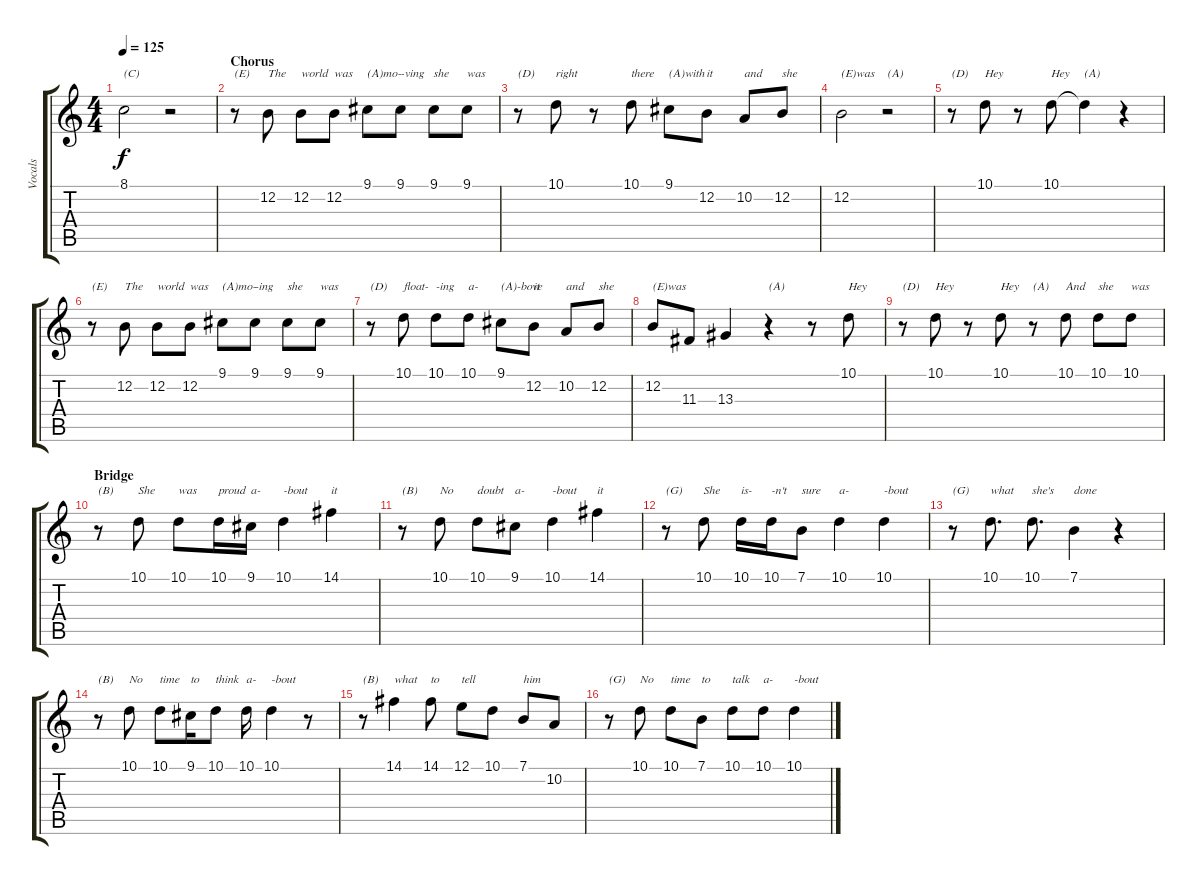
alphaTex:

\track ("Vocals" "Vocals") {instrument steeldrums}
\staff {score tabs}
\tuning (E4 B3 G3 D3 A2 E2) {hide}
\ts (4 4)
\tempo 125
\clef g2
\ks c
8.1{t}.2{txt "(C)" dy f} r.2 |
\section ("" "Chorus")
r.8{txt "(E)"} 12.2.8{txt "The"} 12.2.8{txt "world"} 12.2.8{txt "was"} 9.1.8{txt "(A)mo-"} 9.1.8{txt "-ving"} 9.1.8{txt "she"} 9.1.8{txt "was"} |
r.8{txt "(D)"} 10.1.8{txt "right"} r.8 10.1.8{txt "there"} 9.1.8{txt "(A)with"} 12.2.8{txt "it"} 10.2.8{txt "and"} 12.2.8{txt "she"} |
12.2.2{txt "(E)was"} r.2{txt "(A)"} |
r.8{txt "(D)"} 10.1.8{txt "Hey"} r.8 10.1.8{txt "Hey"} 10.1{t}.4{txt "(A)"} r.4 |
r.8{txt "(E)"} 12.2.8{txt "The"} 12.2.8{txt "world"} 12.2.8{txt "was"} 9.1.8{txt "(A)mo-"} 9.1.8{txt "-ing"} 9.1.8{txt "she"} 9.1.8{txt "was"} |
r.8{txt "(D)"} 10.1.8{txt "float-"} 10.1.8{txt "-ing"} 10.1.8{txt "a-"} 9.1.8{txt "(A)-bove"} 12.2.8{txt "it"} 10.2.8{txt "and"} 12.2.8{txt "she"} |
12.2.8{txt "(E)was"} 11.3.8 13.3.4 r.4{txt "(A)"} r.8 10.1.8{txt "Hey"} |
r.8{txt "(D)"} 10.1.8{txt "Hey"} r.8 10.1.8{txt "Hey"} r.8{txt "(A)"} 10.1.8{txt "And"} 10.1.8{txt "she"} 10.1.8{txt "was"} |
\section ("" "Bridge")
r.8{txt "(B)"} 10.1.8{txt "She"} 10.1.8{txt "was"} 10.1.16{txt "proud"} 9.1.16{txt "a-"} 10.1.4{txt "-bout"} 14.1.4{txt "it"} |
r.8{txt "(B)"} 10.1.8{txt "No"} 10.1.8{txt "doubt"} 9.1.8{txt "a-"} 10.1.4{txt "-bout"} 14.1.4{txt "it"} |
r.8{txt "(G)"} 10.1.8{txt "She"} 10.1.16{txt "is-"} 10.1.16{txt "-n't"} 7.1.8{txt "sure"} 10.1.4{txt "a-"} 10.1.4{txt "-bout"} |
r.8{txt "(G)"} 10.1.8{d txt "what"} 10.1.8{d txt "she's"} 7.1.4{txt "done"} r.4 |
r.8{txt "(B)"} 10.1.8{txt "No"} 10.1.8{txt "time"} 9.1.16{txt "to"} 10.1.8{txt "think"} 10.1.16{txt "a-"} 10.1.4{txt "-bout"} r.8 |
r.8{txt "(B)"} 14.1.4{txt "what"} 14.1.8{txt "to"} 12.1.8{txt "tell"} 10.1.8 7.1.8{txt "him"} 10.2.8 |
r.8{txt "(G)"} 10.1.8{txt "No"} 10.1.8{txt "time"} 7.1.8{txt "to"} 10.1.8{txt "talk"} 10.1.8{txt "a-"} 10.1.4{txt "-bout"}
